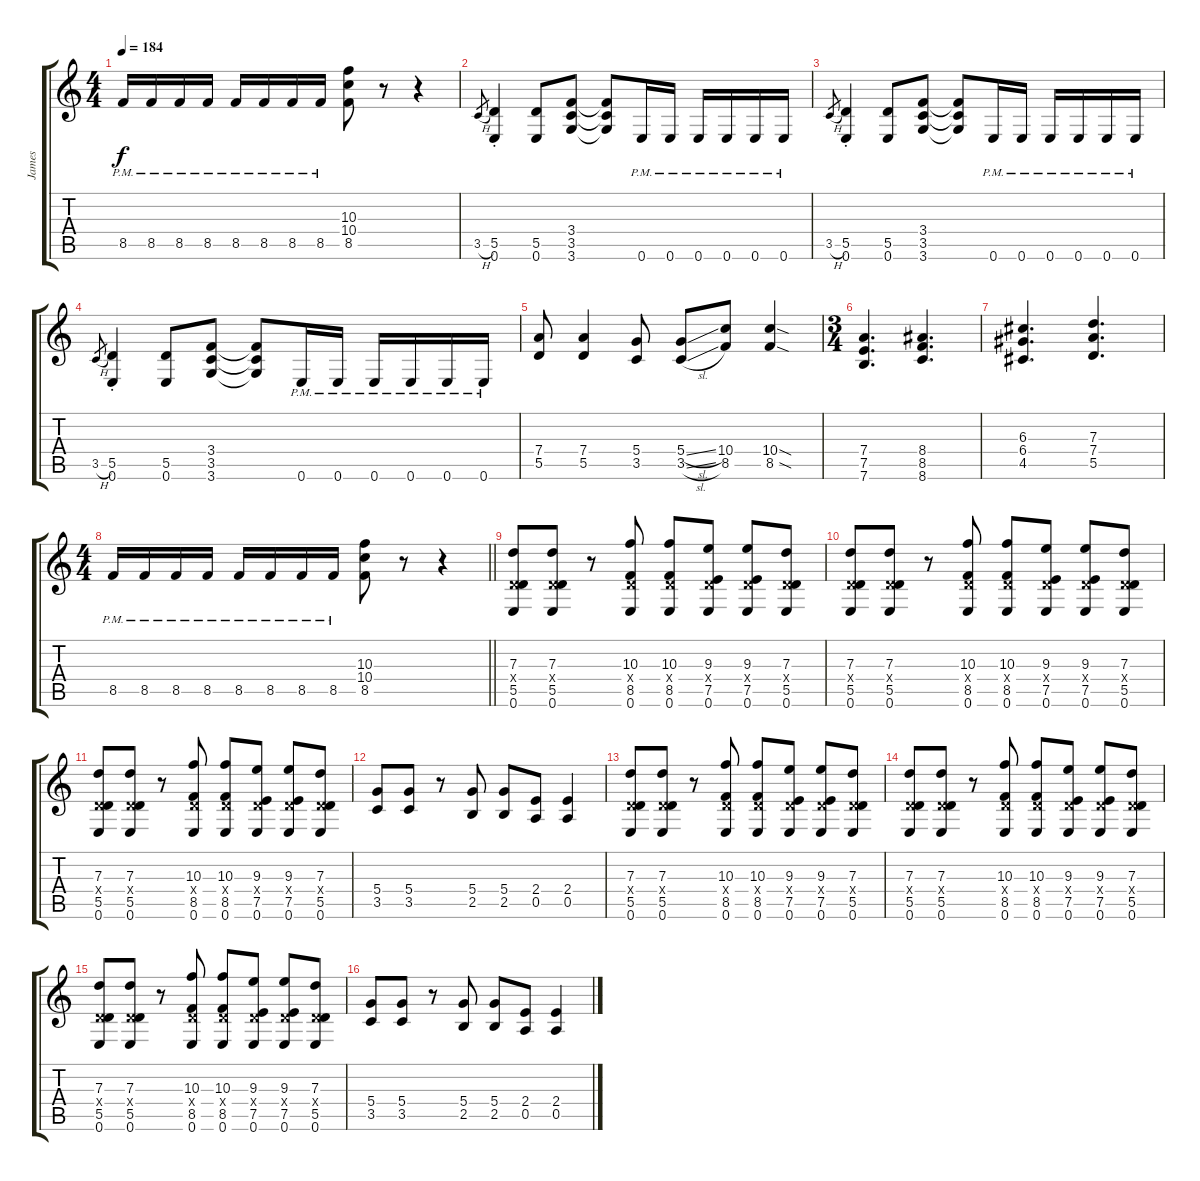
\track ("James" "James") {instrument distortionguitar}
\staff {score tabs}
\tuning (E4 B3 G3 D3 A2 E2) {hide}
\ts (4 4)
\tempo 184
\clef g2
\ks c
8.5{pm}.16{dy f} 8.5{pm}.16 8.5{pm}.16 8.5{pm}.16 8.5{pm}.16 8.5{pm}.16 8.5{pm}.16 8.5{pm}.16 (10.3 10.4 8.5).8 r.8 r.4 |
3.5{h}.8{gr} (5.5{st} 0.6{st}).4 (5.5 0.6).8 (3.4 3.5 3.6).8 (3.4{t} 3.5{t} 3.6{t}).8 0.6{pm}.16 0.6{pm}.16 0.6{pm}.16 0.6{pm}.16 0.6{pm}.16 0.6{pm}.16 |
3.5{h}.8{gr} (5.5{st} 0.6{st}).4 (5.5 0.6).8 (3.4 3.5 3.6).8 (3.4{t} 3.5{t} 3.6{t}).8 0.6{pm}.16 0.6{pm}.16 0.6{pm}.16 0.6{pm}.16 0.6{pm}.16 0.6{pm}.16 |
3.5{h}.8{gr} (5.5{st} 0.6{st}).4 (5.5 0.6).8 (3.4 3.5 3.6).8 (3.4{t} 3.5{t} 3.6{t}).8 0.6{pm}.16 0.6{pm}.16 0.6{pm}.16 0.6{pm}.16 0.6{pm}.16 0.6{pm}.16 |
(7.4 5.5).8 (7.4 5.5).4 (5.4 3.5).8 (5.4{sl} 3.5{sl}).8 (10.4 8.5).8 (10.4{sod} 8.5{sod}).4 |
\ts (3 4)
(7.4 7.5 7.6).4{d} (8.4 8.5 8.6).4{d} |
(6.3 6.4 4.5).4{d} (7.3 7.4 5.5).4{d} |
\ts (4 4)
\barLineRight lightlight
8.5{pm}.16 8.5{pm}.16 8.5{pm}.16 8.5{pm}.16 8.5{pm}.16 8.5{pm}.16 8.5{pm}.16 8.5{pm}.16 (10.3 10.4 8.5).8 r.8 r.4 |
(7.3 0.4{x} 5.5 0.6).8 (7.3 0.4{x} 5.5 0.6).8 r.8 (10.3 0.4{x} 8.5 0.6).8 (10.3 0.4{x} 8.5 0.6).8 (9.3 0.4{x} 7.5 0.6).8 (9.3 0.4{x} 7.5 0.6).8 (7.3 0.4{x} 5.5 0.6).8 |
(7.3 0.4{x} 5.5 0.6).8 (7.3 0.4{x} 5.5 0.6).8 r.8 (10.3 0.4{x} 8.5 0.6).8 (10.3 0.4{x} 8.5 0.6).8 (9.3 0.4{x} 7.5 0.6).8 (9.3 0.4{x} 7.5 0.6).8 (7.3 0.4{x} 5.5 0.6).8 |
(7.3 0.4{x} 5.5 0.6).8 (7.3 0.4{x} 5.5 0.6).8 r.8 (10.3 0.4{x} 8.5 0.6).8 (10.3 0.4{x} 8.5 0.6).8 (9.3 0.4{x} 7.5 0.6).8 (9.3 0.4{x} 7.5 0.6).8 (7.3 0.4{x} 5.5 0.6).8 |
(5.4 3.5).8 (5.4 3.5).8 r.8 (5.4 2.5).8 (5.4 2.5).8 (2.4 0.5).8 (2.4 0.5).4 |
(7.3 0.4{x} 5.5 0.6).8 (7.3 0.4{x} 5.5 0.6).8 r.8 (10.3 0.4{x} 8.5 0.6).8 (10.3 0.4{x} 8.5 0.6).8 (9.3 0.4{x} 7.5 0.6).8 (9.3 0.4{x} 7.5 0.6).8 (7.3 0.4{x} 5.5 0.6).8 |
(7.3 0.4{x} 5.5 0.6).8 (7.3 0.4{x} 5.5 0.6).8 r.8 (10.3 0.4{x} 8.5 0.6).8 (10.3 0.4{x} 8.5 0.6).8 (9.3 0.4{x} 7.5 0.6).8 (9.3 0.4{x} 7.5 0.6).8 (7.3 0.4{x} 5.5 0.6).8 |
(7.3 0.4{x} 5.5 0.6).8 (7.3 0.4{x} 5.5 0.6).8 r.8 (10.3 0.4{x} 8.5 0.6).8 (10.3 0.4{x} 8.5 0.6).8 (9.3 0.4{x} 7.5 0.6).8 (9.3 0.4{x} 7.5 0.6).8 (7.3 0.4{x} 5.5 0.6).8 |
(5.4 3.5).8 (5.4 3.5).8 r.8 (5.4 2.5).8 (5.4 2.5).8 (2.4 0.5).8 (2.4 0.5).4
